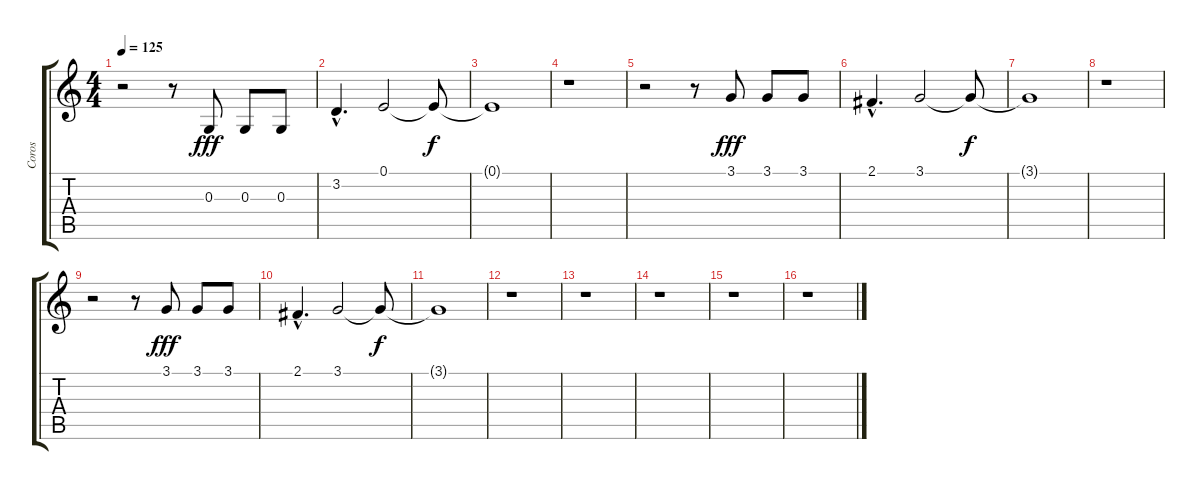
\track ("Coros" "Coros") {instrument fx5brightness}
\staff {score tabs}
\tuning (E4 B3 G3 D3 A2 E2) {hide}
\ts (4 4)
\tempo 125
\clef g2
\ks c
r.2{dy f} r.8 0.3.8{dy fff} 0.3.8 0.3.8 |
3.2{hac}.4{d} 0.1.2 0.1{t}.8{dy f} |
0.1{t}.1 |
r.1 |
r.2 r.8 3.1.8{dy fff} 3.1.8 3.1.8 |
2.1{hac}.4{d} 3.1.2 3.1{t}.8{dy f} |
3.1{t}.1 |
r.1 |
r.2 r.8 3.1.8{dy fff} 3.1.8 3.1.8 |
2.1{hac}.4{d} 3.1.2 3.1{t}.8{dy f} |
3.1{t}.1 |
r.1 |
r.1 |
r.1 |
r.1 |
r.1
